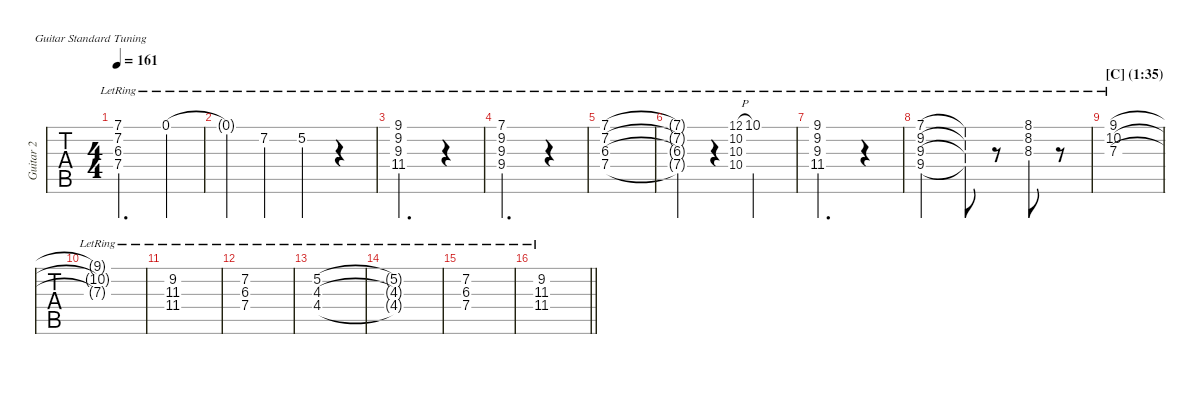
\defaultSystemsLayout 4
\hideDynamics
\bracketExtendMode nobrackets
\multiTrackTrackNamePolicy allsystems
\firstSystemTrackNameMode fullname
\otherSystemsTrackNameMode fullname
\otherSystemsTrackNameOrientation horizontal
\track ("Guitar 2" "Guitar 2") {instrument overdrivenguitar}
\staff {tabs}
\tuning (E4 B3 G3 D3 A2 E2)
\ts (4 4)
\scale
1.00199
\tempo 161
\accidentals auto
\clef g2
\ottava regular
\simile none
\ks c
(7.4{lr} 6.3{lr acc #} 7.1{lr} 7.2{lr acc #}).2{d dy mf} 0.1{lr}.4 |
\scale
0.995156 0.1{lr t}.4 7.2{lr acc #}.4 5.2{lr}.4 r.4 |
\scale
1.00352 (11.4{lr acc #} 9.2{lr acc #} 9.3{lr} 9.1{lr acc #}).2{d} r.4 |
\scale
0.999336 (7.1{lr} 9.2{lr acc #} 9.3{lr} 9.4{lr}).2{d} r.4 |
\scale
0.993977 (7.4{lr} 6.3{lr acc #} 7.1{lr} 7.2{lr acc #}).1 |
\scale
1.00386 (7.4{lr t} 6.3{lr t acc #} 7.1{lr t} 7.2{lr t acc #}).4 r.4 (12.1{h lr} 10.2{lr} 10.3{lr} 10.4{lr}).8{gr onbeat} 10.1{lr}.2 |
\scale
0.99968 (11.4{lr acc #} 9.2{lr acc #} 9.3{lr} 9.1{lr acc #}).2{d} r.4 |
\scale
1.00248 (7.1{lr} 9.2{lr acc #} 9.3{lr} 9.4{lr}).2 (7.1{lr t} 9.2{lr t acc #} 9.3{lr t} 9.4{lr t}).8 r.8 (8.1{lr} 8.2{lr} 8.3{lr acc #}).8 r.8 |
\section ("C" "(1:35)")
\scale
0.997813 (7.3{lr} 10.2{lr} 9.1{lr acc #}).1 |
\scale
1.00352 (7.3{lr t} 10.2{lr t} 9.1{lr t acc #}).1 |
\scale
1.0077 (11.4{lr acc #} 11.3{lr acc #} 9.2{lr acc #}).1 |
\scale
0.990977 (7.4{lr} 6.3{lr acc #} 7.2{lr acc #}).1 |
\scale
1.00652 (4.4{lr acc #} 4.3{lr} 5.2{lr}).1 |
\scale
0.99968 (4.4{lr t acc #} 4.3{lr t} 5.2{lr t}).1 |
\scale
1.00386 (7.2{lr acc #} 7.4{lr} 6.3{lr acc #}).1 |
\scale
0.989945
\barLineRight lightlight
(9.2{lr acc #} 11.3{lr acc #} 11.4{lr acc #}).1
